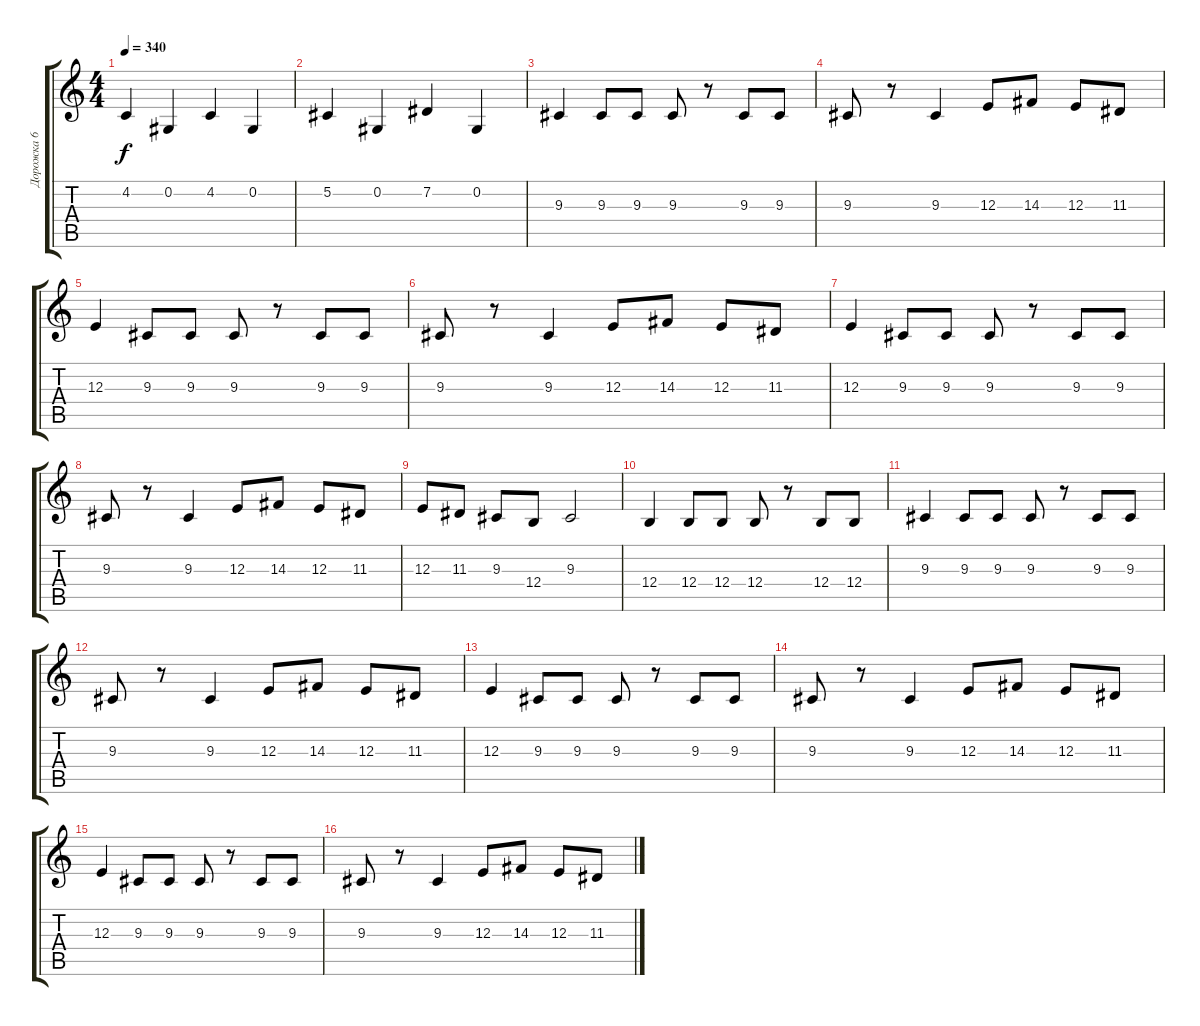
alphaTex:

\track ("Дорожка 6" "Дорожка 6") {instrument acousticgrandpiano}
\staff {score tabs}
\tuning (Db4 Ab3 E3 B2 Gb2 Db2) {hide}
\ts (4 4)
\tempo 340
\clef g2
\ks c
4.2.4{dy f} 0.2.4 4.2.4 0.2.4 |
5.2.4 0.2.4 7.2.4 0.2.4 |
9.3.4{instrument harpsichord} 9.3.8 9.3.8 9.3.8 r.8 9.3.8 9.3.8 |
9.3.8 r.8 9.3.4 12.3.8 14.3.8 12.3.8 11.3.8 |
12.3.4 9.3.8 9.3.8 9.3.8 r.8 9.3.8 9.3.8 |
9.3.8 r.8 9.3.4 12.3.8 14.3.8 12.3.8 11.3.8 |
12.3.4 9.3.8 9.3.8 9.3.8 r.8 9.3.8 9.3.8 |
9.3.8 r.8 9.3.4 12.3.8 14.3.8 12.3.8 11.3.8 |
12.3.8 11.3.8 9.3.8 12.4.8 9.3.2 |
12.4.4 12.4.8 12.4.8 12.4.8 r.8 12.4.8 12.4.8 |
9.3.4 9.3.8 9.3.8 9.3.8 r.8 9.3.8 9.3.8 |
9.3.8 r.8 9.3.4 12.3.8 14.3.8 12.3.8 11.3.8 |
12.3.4 9.3.8 9.3.8 9.3.8 r.8 9.3.8 9.3.8 |
9.3.8 r.8 9.3.4 12.3.8 14.3.8 12.3.8 11.3.8 |
12.3.4 9.3.8 9.3.8 9.3.8 r.8 9.3.8 9.3.8 |
9.3.8 r.8 9.3.4 12.3.8 14.3.8 12.3.8 11.3.8
